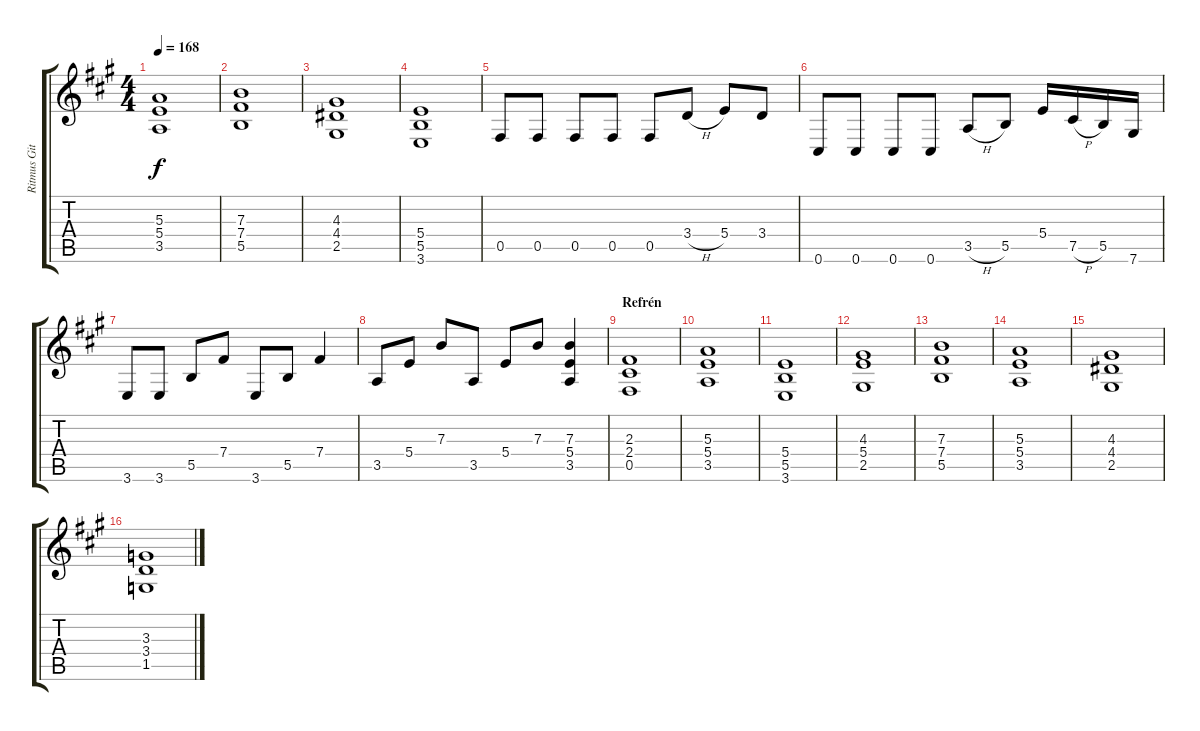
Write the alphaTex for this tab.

\track ("Ritmus Gitár 2" "Ritmus Git") {instrument distortionguitar}
\staff {score tabs}
\tuning (Db4 Ab3 E3 B2 Gb2 Db2) {hide}
\ts (4 4)
\tempo 168
\clef g2
\ks f#minor
(5.3 5.4 3.5).1{dy f} |
(7.3 7.4 5.5).1 |
(4.3 4.4 2.5).1 |
(5.4 5.5 3.6).1 |
0.5.8 0.5.8 0.5.8 0.5.8 0.5.8 3.4{h}.8 5.4.8 3.4.8 |
0.6.8 0.6.8 0.6.8 0.6.8 3.5{h}.8 5.5.8 5.4.16 7.5{h}.16 5.5.16 7.6.16 |
3.6.8 3.6.8 5.5.8 7.4.8 3.6.8 5.5.8 7.4.4 |
3.5.8 5.4.8 7.3.8 3.5.8 5.4.8 7.3.8 (7.3 5.4 3.5).4 |
\section ("" "Refrén")
(2.3 2.4 0.5).1 |
(5.3 5.4 3.5).1 |
(5.4 5.5 3.6).1 |
(4.3 5.4 2.5).1 |
(7.3 7.4 5.5).1 |
(5.3 5.4 3.5).1 |
(4.3 4.4 2.5).1 |
(3.3 3.4 1.5).1
